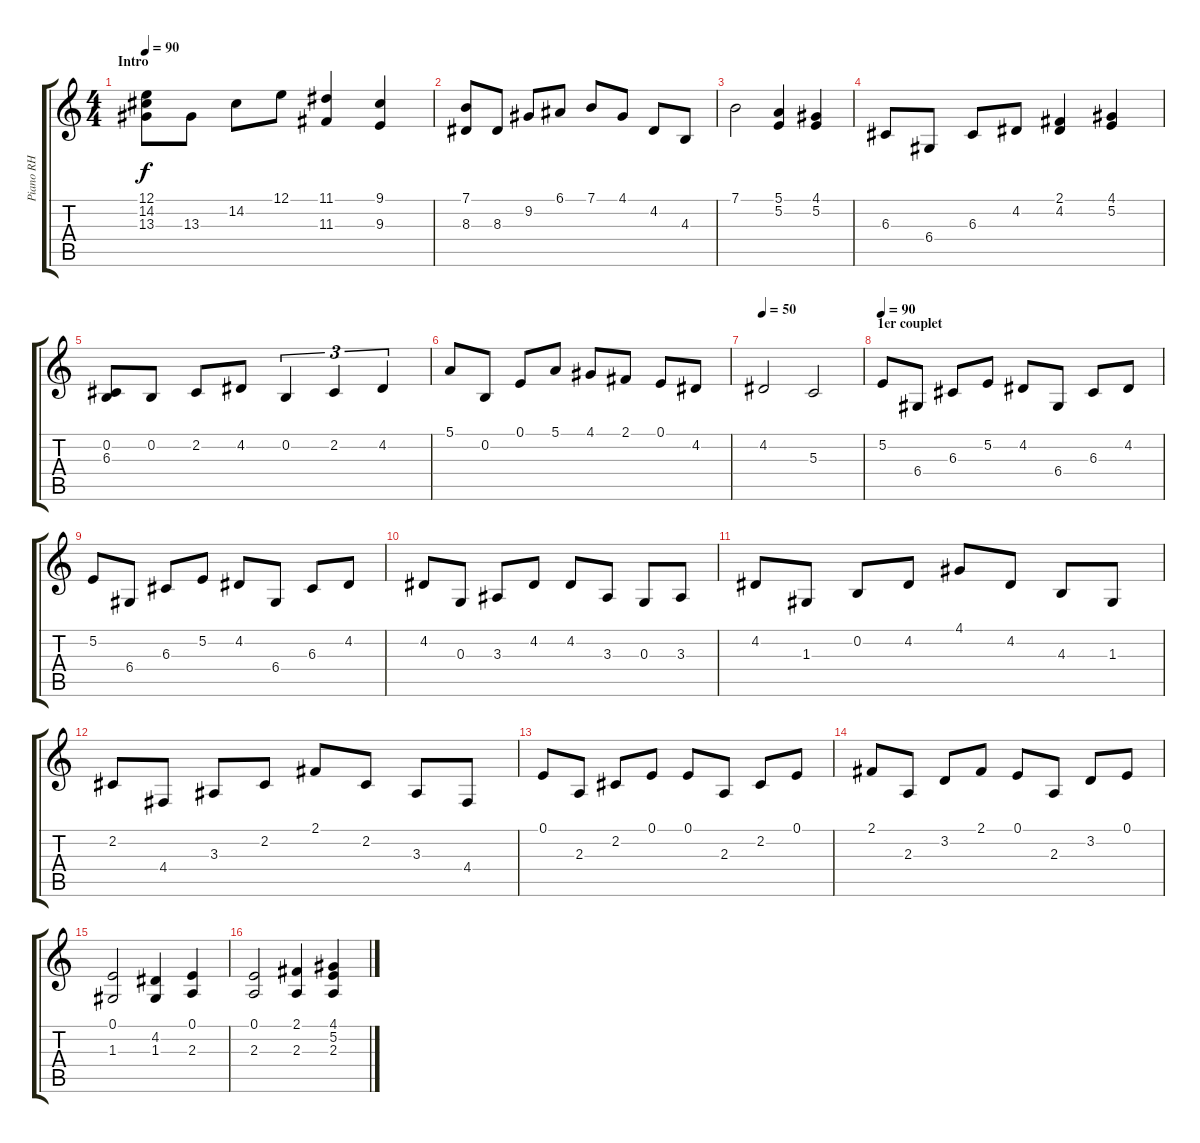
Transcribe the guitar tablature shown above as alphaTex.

\track ("Piano RH" "Piano RH") {instrument acousticgrandpiano}
\staff {score tabs}
\tuning (E4 B3 G3 D3 A2 E2) {hide}
\ts (4 4)
\section ("" "Intro")
\tempo 90
\clef g2
\ks c
(12.1 14.2 13.3).8{dy f instrument acousticgrandpiano} 13.3.8 14.2.8 12.1.8 (11.1 11.3).4 (9.1 9.3).4 |
(7.1 8.3).8 8.3.8 9.2.8 6.1.8 7.1.8 4.1.8 4.2.8 4.3.8 |
7.1.2 (5.1 5.2).4 (4.1 5.2).4 |
6.3.8 6.4.8 6.3.8 4.2.8 (2.1 4.2).4 (4.1 5.2).4 |
(0.2 6.3).8 0.2.8 2.2.8 4.2.8 0.2.4{tu (3 2)} 2.2.4{tu (3 2)} 4.2.4{tu (3 2)} |
5.1.8 0.2.8 0.1.8 5.1.8 4.1.8 2.1.8 0.1.8 4.2.8 |
\tempo 50
4.2.2 5.3.2 |
\section ("" "1er couplet")
\tempo 90
5.2.8 6.4.8 6.3.8 5.2.8 4.2.8 6.4.8 6.3.8 4.2.8 |
5.2.8 6.4.8 6.3.8 5.2.8 4.2.8 6.4.8 6.3.8 4.2.8 |
4.2.8 0.3.8 3.3.8 4.2.8 4.2.8 3.3.8 0.3.8 3.3.8 |
4.2.8 1.3.8 0.2.8 4.2.8 4.1.8 4.2.8 4.3.8 1.3.8 |
2.2.8 4.4.8 3.3.8 2.2.8 2.1.8 2.2.8 3.3.8 4.4.8 |
0.1.8 2.3.8 2.2.8 0.1.8 0.1.8 2.3.8 2.2.8 0.1.8 |
2.1.8 2.3.8 3.2.8 2.1.8 0.1.8 2.3.8 3.2.8 0.1.8 |
(0.1 1.3).2 (4.2 1.3).4 (0.1 2.3).4 |
(0.1 2.3).2 (2.1 2.3).4 (4.1 5.2 2.3).4
